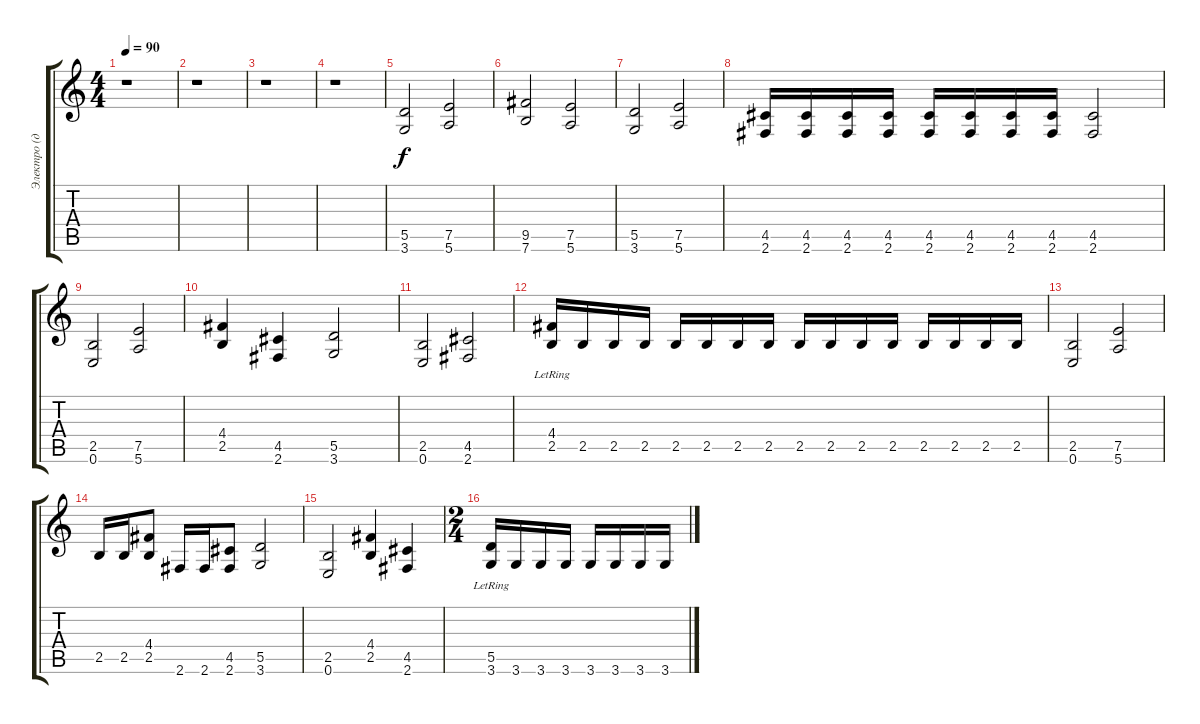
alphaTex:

\track ("Электро (дисторшн)" "Электро (д") {instrument distortionguitar}
\staff {score tabs}
\tuning (E4 B3 G3 D3 A2 E2) {hide}
\ts (4 4)
\tempo 90
\clef g2
\ks c
r.1{dy f} |
r.1 |
r.1 |
r.1 |
(5.5 3.6).2{volume 13} (7.5 5.6).2 |
(9.5 7.6).2 (7.5 5.6).2 |
(5.5 3.6).2 (7.5 5.6).2 |
(4.5 2.6).16 (4.5 2.6).16 (4.5 2.6).16 (4.5 2.6).16 (4.5 2.6).16 (4.5 2.6).16 (4.5 2.6).16 (4.5 2.6).16 (4.5 2.6).2 |
(2.5 0.6).2 (7.5 5.6).2 |
(4.4 2.5).4 (4.5 2.6).4 (5.5 3.6).2 |
(2.5 0.6).2 (4.5 2.6).2 |
(4.4{lr} 2.5).16 2.5.16 2.5.16 2.5.16 2.5.16 2.5.16 2.5.16 2.5.16 2.5.16 2.5.16 2.5.16 2.5.16 2.5.16 2.5.16 2.5.16 2.5.16 |
(2.5 0.6).2 (7.5 5.6).2 |
2.5.16 2.5.16 (4.4 2.5).8 2.6.16 2.6.16 (4.5 2.6).8 (5.5 3.6).2 |
(2.5 0.6).2 (4.4 2.5).4 (4.5 2.6).4 |
\ts (2 4)
(5.5{lr} 3.6).16 3.6.16 3.6.16 3.6.16 3.6.16 3.6.16 3.6.16 3.6.16
